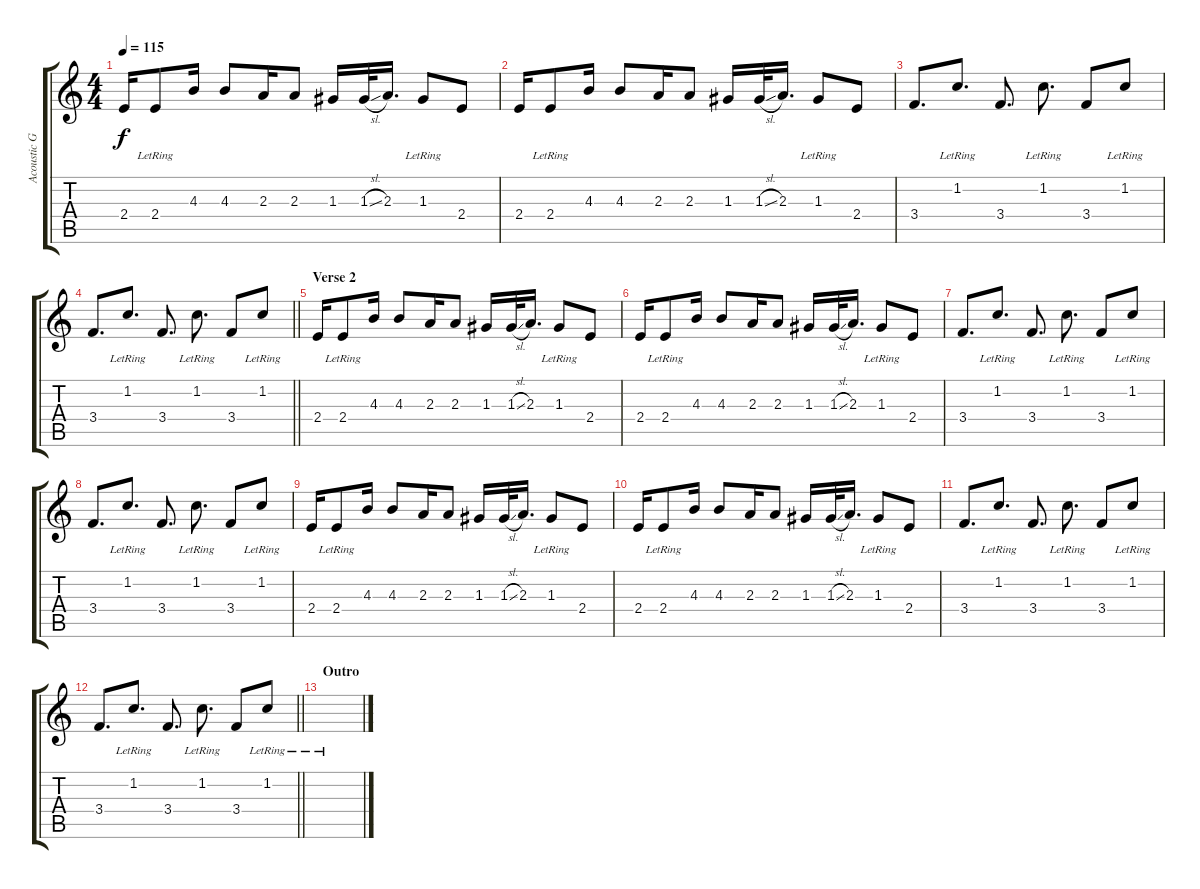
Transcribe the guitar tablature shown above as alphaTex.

\track ("Acoustic Guiar" "Acoustic G") {instrument acousticguitarnylon}
\staff {score tabs}
\tuning (E4 B3 G3 D3 A2 E2) {hide}
\ts (4 4)
\tempo 115
\clef g2
\ks c
2.4.16{dy f} 2.4{lr}.8 4.3.16 4.3.8 2.3.16 2.3.8 1.3.16 1.3{sl}.32 2.3.16{d} 1.3{lr}.8 2.4.8 |
2.4.16 2.4{lr}.8 4.3.16 4.3.8 2.3.16 2.3.8 1.3.16 1.3{sl}.32 2.3.16{d} 1.3{lr}.8 2.4.8 |
3.4.8{d} 1.2{lr}.8{d} 3.4.8{d} 1.2{lr}.8{d} 3.4.8 1.2{lr}.8 |
\barLineRight lightlight
3.4.8{d} 1.2{lr}.8{d} 3.4.8{d} 1.2{lr}.8{d} 3.4.8 1.2{lr}.8 |
\section ("" "Verse 2")
2.4.16 2.4{lr}.8 4.3.16 4.3.8 2.3.16 2.3.8 1.3.16 1.3{sl}.32 2.3.16{d} 1.3{lr}.8 2.4.8 |
2.4.16 2.4{lr}.8 4.3.16 4.3.8 2.3.16 2.3.8 1.3.16 1.3{sl}.32 2.3.16{d} 1.3{lr}.8 2.4.8 |
3.4.8{d} 1.2{lr}.8{d} 3.4.8{d} 1.2{lr}.8{d} 3.4.8 1.2{lr}.8 |
3.4.8{d} 1.2{lr}.8{d} 3.4.8{d} 1.2{lr}.8{d} 3.4.8 1.2{lr}.8 |
2.4.16 2.4{lr}.8 4.3.16 4.3.8 2.3.16 2.3.8 1.3.16 1.3{sl}.32 2.3.16{d} 1.3{lr}.8 2.4.8 |
2.4.16 2.4{lr}.8 4.3.16 4.3.8 2.3.16 2.3.8 1.3.16 1.3{sl}.32 2.3.16{d} 1.3{lr}.8 2.4.8 |
3.4.8{d} 1.2{lr}.8{d} 3.4.8{d} 1.2{lr}.8{d} 3.4.8 1.2{lr}.8 |
\barLineRight lightlight
3.4.8{d} 1.2{lr}.8{d} 3.4.8{d} 1.2{lr}.8{d} 3.4.8 1.2{lr}.8 |
\section ("" "Outro")
